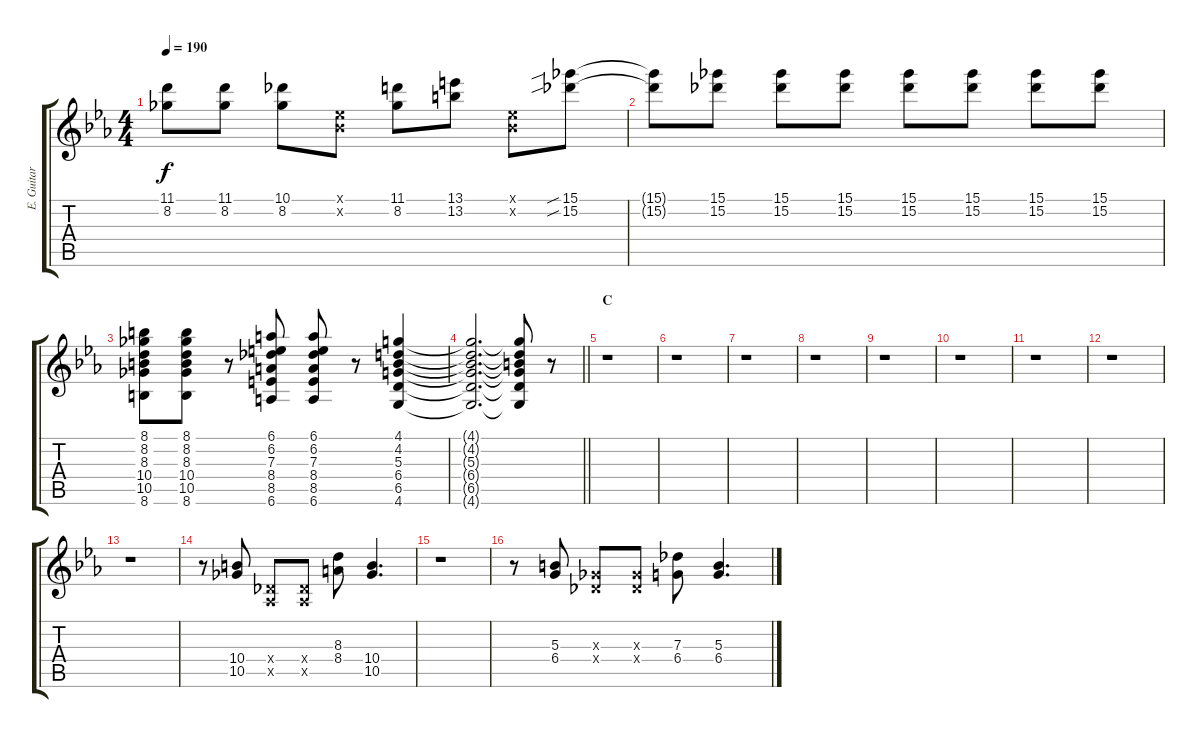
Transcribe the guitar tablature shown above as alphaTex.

\track ("E. Guitar I" "E. Guitar ") {instrument overdrivenguitar}
\staff {score tabs}
\tuning (Eb4 Bb3 Gb3 Db3 Ab2 Eb2) {hide}
\ts (4 4)
\tempo 190
\clef g2
\ks eb
(11.1{t} 8.2{t}).8{dy f} (11.1 8.2).8 (10.1 8.2).8 (0.1{x} 0.2{x}).8 (11.1 8.2).8 (13.1 13.2).8 (0.1{x} 0.2{x}).8 (15.1{sib} 15.2{sib}).8 |
(15.1{t} 15.2{t}).8 (15.1 15.2).8 (15.1 15.2).8 (15.1 15.2).8 (15.1 15.2).8 (15.1 15.2).8 (15.1 15.2).8 (15.1 15.2).8 |
(8.1 8.2 8.3 10.4 10.5 8.6).8 (8.1 8.2 8.3 10.4 10.5 8.6).8 r.8 (6.1 6.2 7.3 8.4 8.5 6.6).8 (6.1 6.2 7.3 8.4 8.5 6.6).8 r.8 (4.1 4.2 5.3 6.4 6.5 4.6).4 |
\barLineRight lightlight
(4.1{t} 4.2{t} 5.3{t} 6.4{t} 6.5{t} 4.6{t}).2{d} (4.1{t} 4.2{t} 5.3{t} 6.4{t} 6.5{t} 4.6{t}).8 r.8 |
\section ("" "C")
r.1 |
r.1 |
r.1 |
r.1 |
r.1 |
r.1 |
r.1 |
r.1 |
r.1 |
r.8 (10.4 10.5).8 (0.4{x} 0.5{x}).8 (0.4{x} 0.5{x}).8 (8.3 8.4).8 (10.4 10.5).4{d} |
r.1 |
r.8 (5.3 6.4).8 (0.3{x} 0.4{x}).8 (0.3{x} 0.4{x}).8 (7.3 6.4).8 (5.3 6.4).4{d}
